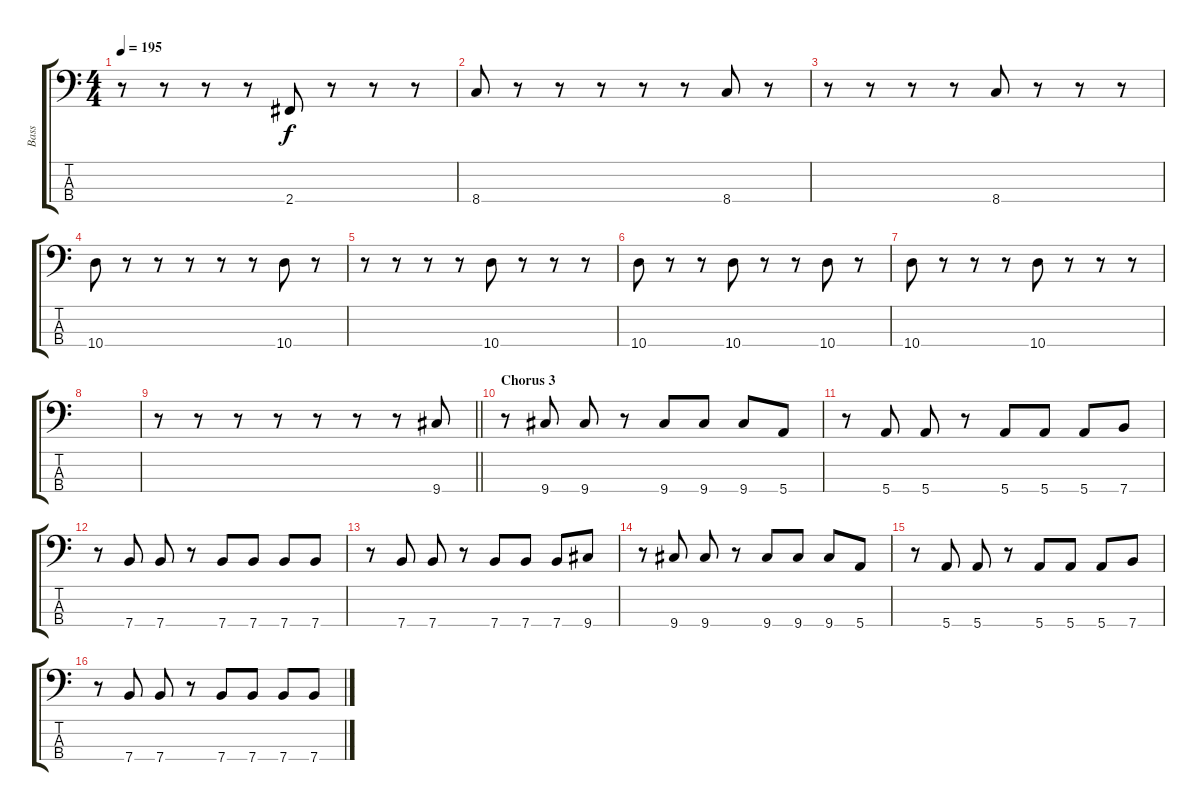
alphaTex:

\track ("Bass" "Bass") {instrument electricbassfinger}
\staff {score tabs}
\tuning (G2 D2 A1 E1) {hide}
\ts (4 4)
\tempo 195
\clef f4
\ks c
r.8{dy f} r.8 r.8 r.8 2.4.8 r.8 r.8 r.8 |
8.4.8 r.8 r.8 r.8 r.8 r.8 8.4.8 r.8 |
r.8 r.8 r.8 r.8 8.4.8 r.8 r.8 r.8 |
10.4.8 r.8 r.8 r.8 r.8 r.8 10.4.8 r.8 |
r.8 r.8 r.8 r.8 10.4.8 r.8 r.8 r.8 |
10.4.8 r.8 r.8 10.4.8 r.8 r.8 10.4.8 r.8 |
10.4.8 r.8 r.8 r.8 10.4.8 r.8 r.8 r.8 |
|
\barLineRight lightlight
r.8 r.8 r.8 r.8 r.8 r.8 r.8 9.4.8 |
\section ("" "Chorus 3")
r.8 9.4.8 9.4.8 r.8 9.4.8 9.4.8 9.4.8 5.4.8 |
r.8 5.4.8 5.4.8 r.8 5.4.8 5.4.8 5.4.8 7.4.8 |
r.8 7.4.8 7.4.8 r.8 7.4.8 7.4.8 7.4.8 7.4.8 |
r.8 7.4.8 7.4.8 r.8 7.4.8 7.4.8 7.4.8 9.4.8 |
r.8 9.4.8 9.4.8 r.8 9.4.8 9.4.8 9.4.8 5.4.8 |
r.8 5.4.8 5.4.8 r.8 5.4.8 5.4.8 5.4.8 7.4.8 |
r.8 7.4.8 7.4.8 r.8 7.4.8 7.4.8 7.4.8 7.4.8
